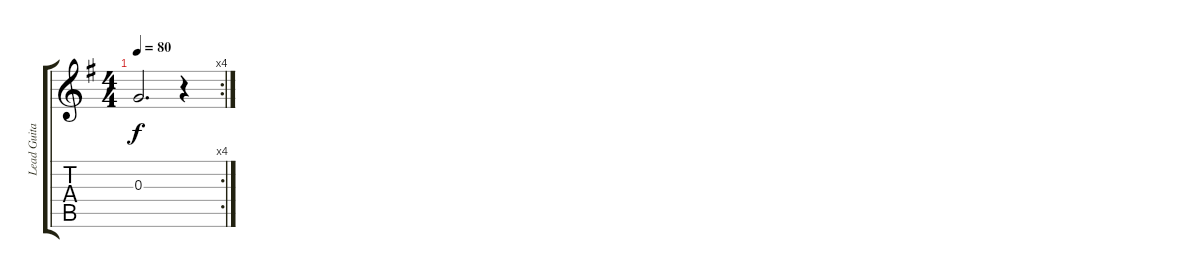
\track ("Lead Guitar" "Lead Guita") {instrument electricguitarjazz}
\staff {score tabs}
\tuning (E4 B3 G3 D3 A2 E2) {hide}
\rc 4
\ts (4 4)
\tempo 80
\clef g2
\ks eminor
0.3.2{d dy f} r.4
